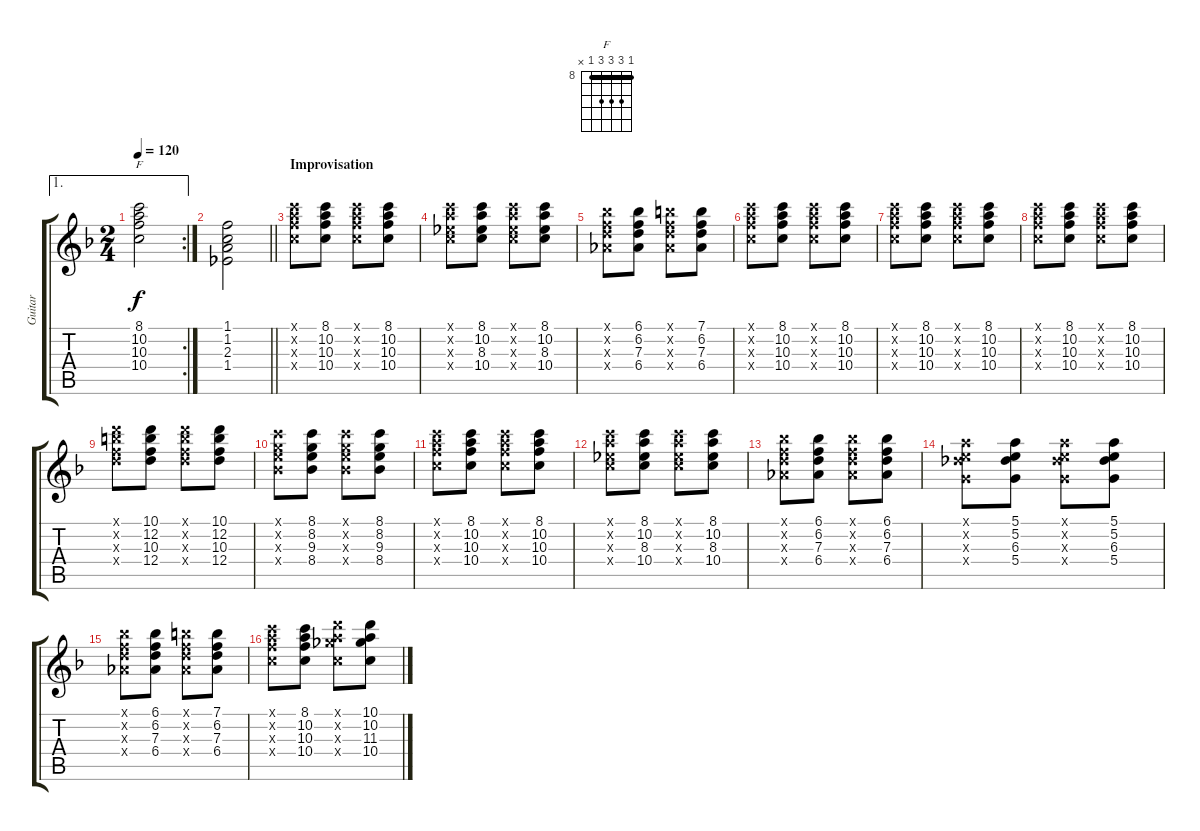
\track ("Guitar" "Guitar") {instrument electricguitarclean}
\staff {score tabs}
\tuning (E4 B3 G3 D3 A2 E2) {hide}
\chord ("F" 8 10 10 10 8 x) {firstfret 8 barre 8}
\ae 1
\rc 2
\ts (2 4)
\tempo 120
\clef g2
\ks f
(8.1 10.2 10.3 10.4).2{ch "F" dy f} |
\barLineRight lightlight
(1.1 1.2 2.3 1.4).2 |
\section ("" "Improvisation")
(8.1{x} 10.2{x} 10.3{x} 10.4{x}).8 (8.1 10.2 10.3 10.4).8 (8.1{x} 10.2{x} 10.3{x} 10.4{x}).8 (8.1 10.2 10.3 10.4).8 |
(8.1{x} 10.2{x} 8.3{x} 10.4{x}).8 (8.1 10.2 8.3 10.4).8 (8.1{x} 10.2{x} 8.3{x} 10.4{x}).8 (8.1 10.2 8.3 10.4).8 |
(6.1{x} 6.2{x} 7.3{x} 6.4{x}).8 (6.1 6.2 7.3 6.4).8 (7.1{x} 6.2{x} 7.3{x} 6.4{x}).8 (7.1 6.2 7.3 6.4).8 |
(8.1{x} 10.2{x} 10.3{x} 10.4{x}).8 (8.1 10.2 10.3 10.4).8 (8.1{x} 10.2{x} 10.3{x} 10.4{x}).8 (8.1 10.2 10.3 10.4).8 |
(8.1{x} 10.2{x} 10.3{x} 10.4{x}).8 (8.1 10.2 10.3 10.4).8 (8.1{x} 10.2{x} 10.3{x} 10.4{x}).8 (8.1 10.2 10.3 10.4).8 |
(8.1{x} 10.2{x} 10.3{x} 10.4{x}).8 (8.1 10.2 10.3 10.4).8 (8.1{x} 10.2{x} 10.3{x} 10.4{x}).8 (8.1 10.2 10.3 10.4).8 |
(10.1{x} 12.2{x} 10.3{x} 12.4{x}).8 (10.1 12.2 10.3 12.4).8 (10.1{x} 12.2{x} 10.3{x} 12.4{x}).8 (10.1 12.2 10.3 12.4).8 |
(8.1{x} 8.2{x} 9.3{x} 8.4{x}).8 (8.1 8.2 9.3 8.4).8 (8.1{x} 8.2{x} 9.3{x} 8.4{x}).8 (8.1 8.2 9.3 8.4).8 |
(8.1{x} 10.2{x} 10.3{x} 10.4{x}).8 (8.1 10.2 10.3 10.4).8 (8.1{x} 10.2{x} 10.3{x} 10.4{x}).8 (8.1 10.2 10.3 10.4).8 |
(8.1{x} 10.2{x} 8.3{x} 10.4{x}).8 (8.1 10.2 8.3 10.4).8 (8.1{x} 10.2{x} 8.3{x} 10.4{x}).8 (8.1 10.2 8.3 10.4).8 |
(6.1{x} 6.2{x} 7.3{x} 6.4{x}).8 (6.1 6.2 7.3 6.4).8 (6.1{x} 6.2{x} 7.3{x} 6.4{x}).8 (6.1 6.2 7.3 6.4).8 |
(5.1{x} 5.2{x} 6.3{x} 5.4{x}).8 (5.1 5.2 6.3 5.4).8 (5.1{x} 5.2{x} 6.3{x} 5.4{x}).8 (5.1 5.2 6.3 5.4).8 |
(6.1{x} 6.2{x} 7.3{x} 6.4{x}).8 (6.1 6.2 7.3 6.4).8 (7.1{x} 6.2{x} 7.3{x} 6.4{x}).8 (7.1 6.2 7.3 6.4).8 |
(8.1{x} 10.2{x} 10.3{x} 10.4{x}).8 (8.1 10.2 10.3 10.4).8 (10.1{x} 10.2{x} 11.3{x} 10.4{x}).8 (10.1 10.2 11.3 10.4).8
